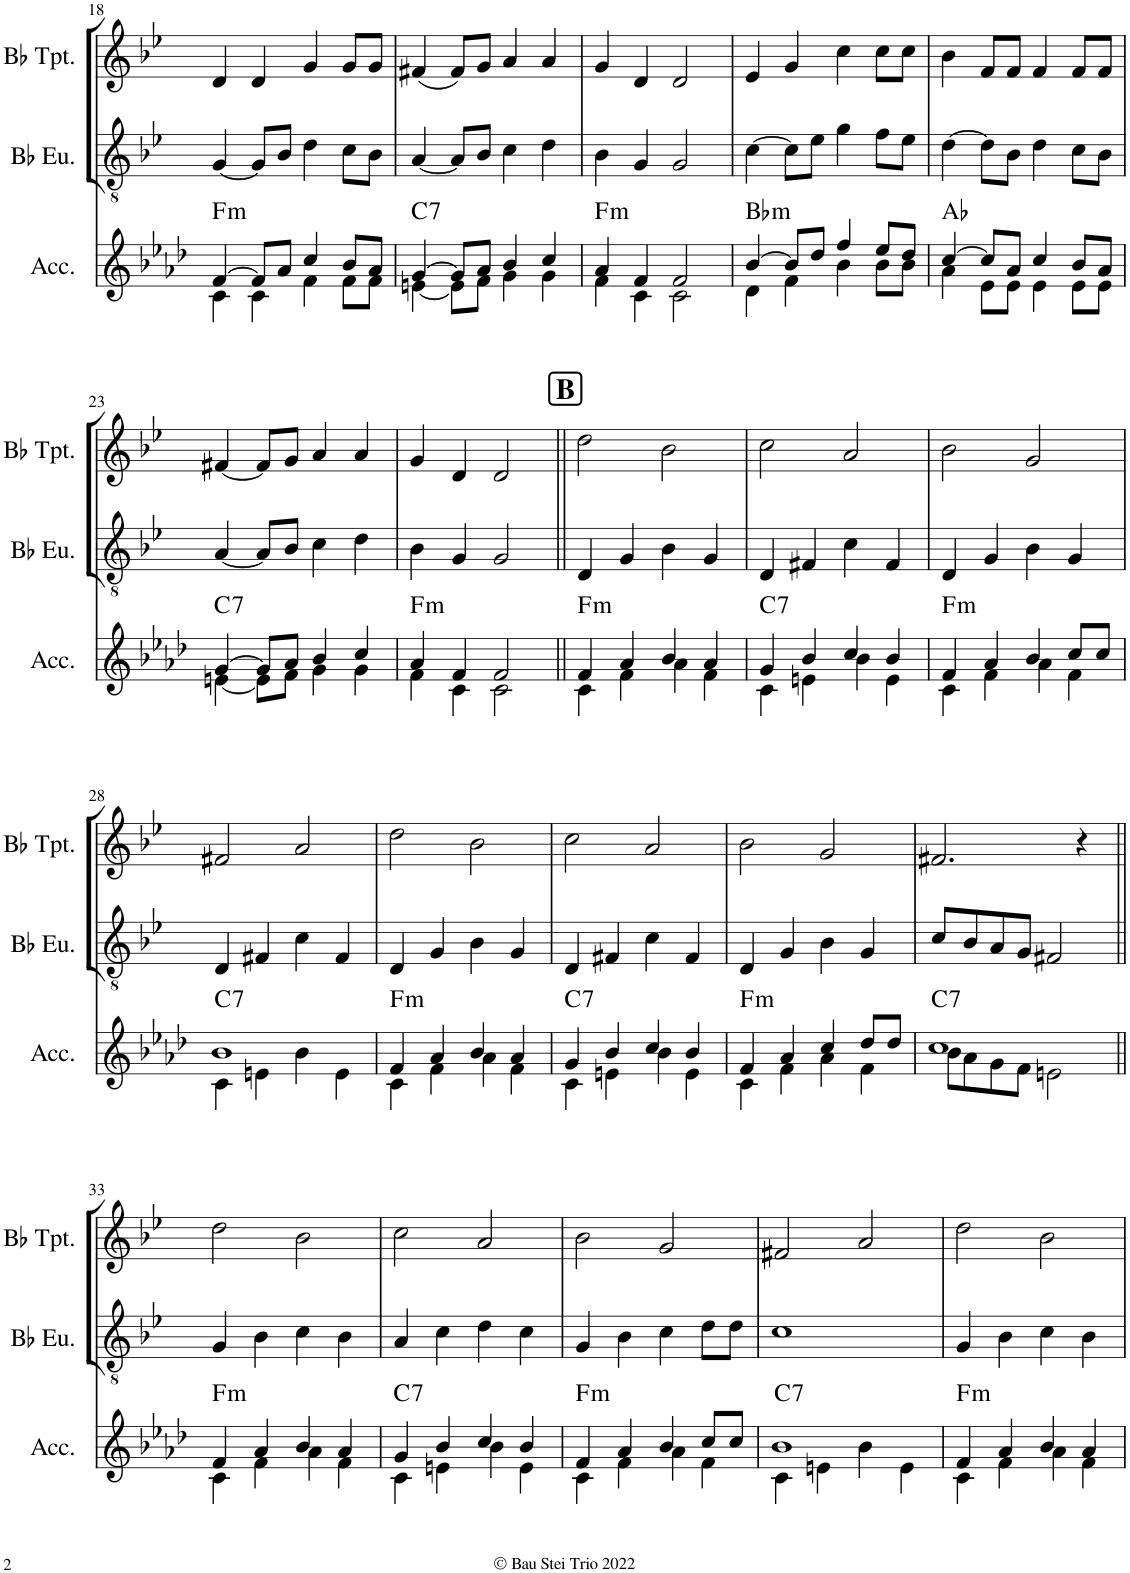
**kern	**harte	**kern	**kern
*part3	*part3	*part2	*part1
*staff3	*	*staff2	*staff1
*I"Accordion	*	*I"Bb Euphonium	*I"Bb Trumpet
*I'Acc.	*	*I'Bb Eu.	*I'Bb Tpt.
!!LO:PB:g=z
*clefG2	*	*clefGv2	*clefG2
*	*	*Trd1c2	*Trd1c2
*k[b-e-a-d-]	*	*k[b-e-]	*k[b-e-]
*M4/4	*	*M4/4	*M4/4
=18	=18	=18	=18
*^	*	*	*
!	!	!LO:H:kt=m	!	!
[4f/	4c\	F:min	[4G/	4d/
8f/L]	4c\	.	8G/L]	4d/
8a-/J	.	.	8B-/J	.
4cc/	4f\	.	4d\	4g/
8b-/L	8f\L	.	8c\L	8g/L
8a-/J	8f\J	.	8B-\J	8g/J
=19	=19	=19	=19	=19
!	!	!LO:H:kt=7	!	!
[4g/	[4en\	C:7	[4A/	(4f#X/
8g/L]	8e\L]	.	8A/L]	8f#/L)
8a-/J	8f\J	.	8B-/J	8g/J
4b-/	4g\	.	4c\	4a/
4cc/	4g\	.	4d\	4a/
=20	=20	=20	=20	=20
!	!	!LO:H:kt=m	!	!
4a-/	4f\	F:min	4B-\	4g/
4f/	4c\	.	4G/	4d/
2f/	2c\	.	2G/	2d/
=21	=21	=21	=21	=21
!	!	!LO:H:kt=m	!	!
[4b-/	4d-\	Bb:min	[4c\	4e-/
8b-/L]	4f\	.	8c\L]	4g/
8dd-/J	.	.	8e-\J	.
4ff/	4b-\	.	4g\	4cc\
8ee-/L	8b-\L	.	8f\L	8cc\L
8dd-/J	8b-\J	.	8e-\J	8cc\J
=22	=22	=22	=22	=22
[4cc/	4a-\	Ab:maj	[4d\	4b-\
8cc/L]	8e-\L	.	8d\L]	8f/L
8a-/J	8e-\J	.	8B-\J	8f/J
4cc/	4e-\	.	4d\	4f/
8b-/L	8e-\L	.	8c\L	8f/L
8a-/J	8e-\J	.	8B-\J	8f/J
!!LO:LB:g=z
=23	=23	=23	=23	=23
!	!	!LO:H:kt=7	!	!
[4g/	[4en\	C:7	[4A/	[4f#X/
8g/L]	8e\L]	.	8A/L]	8f#/L]
8a-/J	8f\J	.	8B-/J	8g/J
4b-/	4g\	.	4c\	4a/
4cc/	4g\	.	4d\	4a/
=24	=24	=24	=24	=24
!	!	!LO:H:kt=m	!	!
4a-/	4f\	F:min	4B-\	4g/
4f/	4c\	.	4G/	4d/
2f/	2c\	.	2G/	2d/
!!LO:REH:place=s1:a:B:cj:fs=14:t=B
=25||	=25||	=25||	=25||	=25||
!	!	!LO:H:kt=m	!	!
4f/	4c\	F:min	4D/	2dd\
4a-/	4f\	.	4G/	.
4b-/	4a-\	.	4B-\	2b-\
4a-/	4f\	.	4G/	.
=26	=26	=26	=26	=26
!	!	!LO:H:kt=7	!	!
4g/	4c\	C:7	4D/	2cc\
4b-/	4en\	.	4F#X/	.
4cc/	4b-\	.	4c\	2a/
4b-/	4e\	.	4F#/	.
=27	=27	=27	=27	=27
!	!	!LO:H:kt=m	!	!
4f/	4c\	F:min	4D/	2b-\
4a-/	4f\	.	4G/	.
4b-/	4a-\	.	4B-\	2g/
8cc/L	4f\	.	4G/	.
8cc/J	.	.	.	.
!!LO:LB:g=z
=28	=28	=28	=28	=28
!	!	!LO:H:kt=7	!	!
1b-	4c\	C:7	4D/	2f#X/
.	4en\	.	4F#X/	.
.	4b-\	.	4c\	2a/
.	4e\	.	4F#/	.
=29	=29	=29	=29	=29
!	!	!LO:H:kt=m	!	!
4f/	4c\	F:min	4D/	2dd\
4a-/	4f\	.	4G/	.
4b-/	4a-\	.	4B-\	2b-\
4a-/	4f\	.	4G/	.
=30	=30	=30	=30	=30
!	!	!LO:H:kt=7	!	!
4g/	4c\	C:7	4D/	2cc\
4b-/	4en\	.	4F#X/	.
4cc/	4b-\	.	4c\	2a/
4b-/	4e\	.	4F#/	.
=31	=31	=31	=31	=31
!	!	!LO:H:kt=m	!	!
4f/	4c\	F:min	4D/	2b-\
4a-/	4f\	.	4G/	.
4cc/	4a-\	.	4B-\	2g/
8dd-/L	4f\	.	4G/	.
8dd-/J	.	.	.	.
=32	=32	=32	=32	=32
!	!	!LO:H:kt=7	!	!
1cc	8b-\L	C:7	8c/L	2.f#X/
.	8a-\	.	8B-/	.
.	8g\	.	8A/	.
.	8f\J	.	8G/J	.
.	2en\	.	2F#X/	.
.	.	.	.	4r
!!LO:LB:g=z
=33||	=33||	=33||	=33||	=33||
!	!	!LO:H:kt=m	!	!
4f/	4c\	F:min	4G/	2dd\
4a-/	4f\	.	4B-\	.
4b-/	4a-\	.	4c\	2b-\
4a-/	4f\	.	4B-\	.
=34	=34	=34	=34	=34
!	!	!LO:H:kt=7	!	!
4g/	4c\	C:7	4A/	2cc\
4b-/	4en\	.	4c\	.
4cc/	4b-\	.	4d\	2a/
4b-/	4e\	.	4c\	.
=35	=35	=35	=35	=35
!	!	!LO:H:kt=m	!	!
4f/	4c\	F:min	4G/	2b-\
4a-/	4f\	.	4B-\	.
4b-/	4a-\	.	4c\	2g/
8cc/L	4f\	.	8d\L	.
8cc/J	.	.	8d\J	.
=36	=36	=36	=36	=36
!	!	!LO:H:kt=7	!	!
1b-	4c\	C:7	1c	2f#X/
.	4en\	.	.	.
.	4b-\	.	.	2a/
.	4e\	.	.	.
=37	=37	=37	=37	=37
!	!	!LO:H:kt=m	!	!
4f/	4c\	F:min	4G/	2dd\
4a-/	4f\	.	4B-\	.
4b-/	4a-\	.	4c\	2b-\
4a-/	4f\	.	4B-\	.
*v	*v	*	*	*
=	=	=	=
*-	*-	*-	*-
